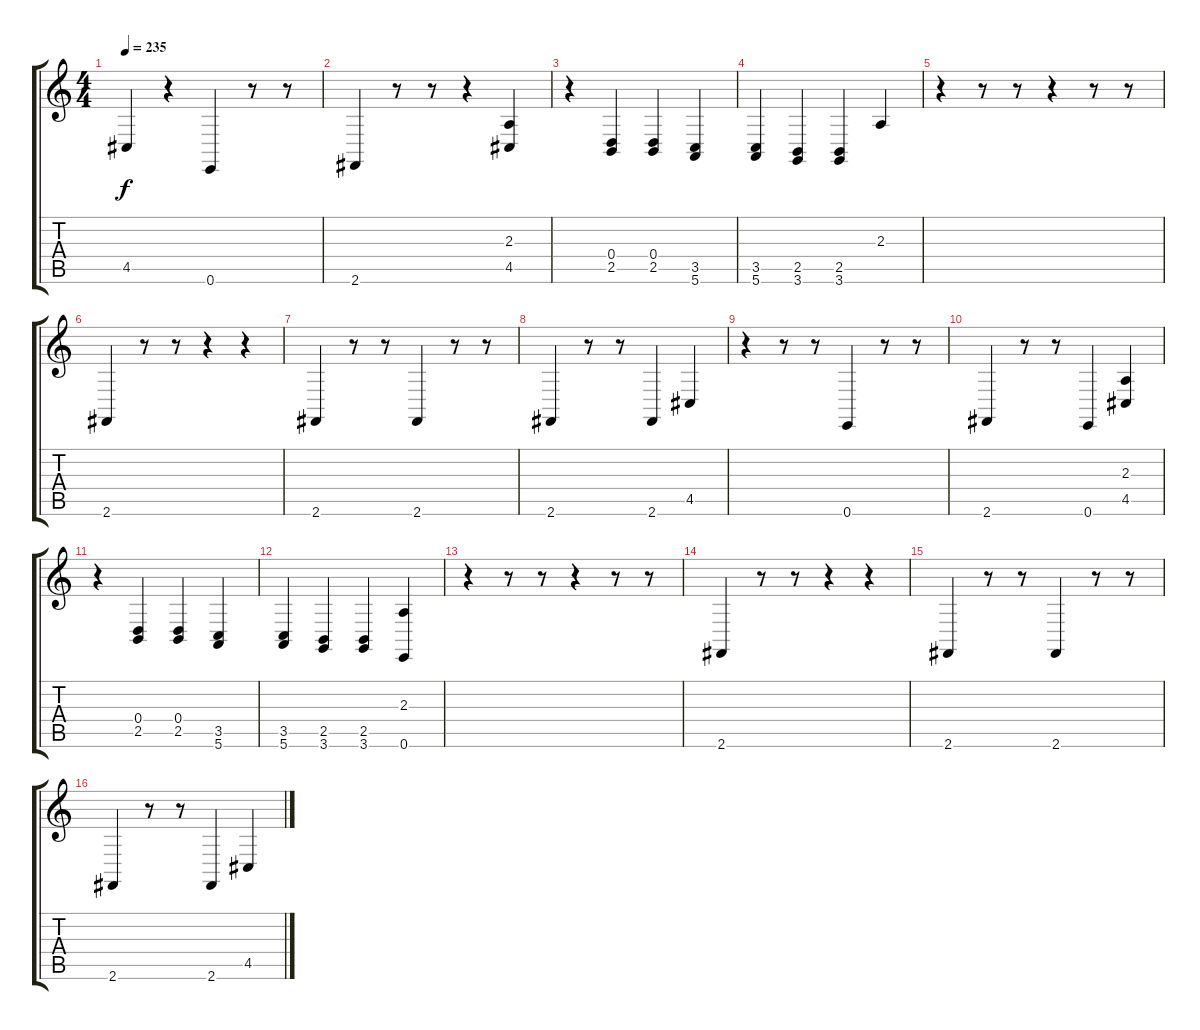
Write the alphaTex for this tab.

\track "" {instrument acousticgrandpiano}
\staff {score tabs}
\tuning (E4 B3 G3 D3 A2 E2) {hide}
\ts (4 4)
\tempo 235
\clef g2
\ks c
4.5.4{dy f} r.4 0.6.4 r.8 r.8 |
2.6.4 r.8 r.8 r.4 (2.3 4.5).4 |
r.4 (0.4 2.5).4 (0.4 2.5).4 (3.5 5.6).4 |
(3.5 5.6).4 (2.5 3.6).4 (2.5 3.6).4 2.3.4 |
r.4 r.8 r.8 r.4 r.8 r.8 |
2.6.4 r.8 r.8 r.4 r.4 |
2.6.4 r.8 r.8 2.6.4 r.8 r.8 |
2.6.4 r.8 r.8 2.6.4 4.5.4 |
r.4 r.8 r.8 0.6.4 r.8 r.8 |
2.6.4 r.8 r.8 0.6.4 (2.3 4.5).4 |
r.4 (0.4 2.5).4 (0.4 2.5).4 (3.5 5.6).4 |
(3.5 5.6).4 (2.5 3.6).4 (2.5 3.6).4 (2.3 0.6).4 |
r.4 r.8 r.8 r.4 r.8 r.8 |
2.6.4 r.8 r.8 r.4 r.4 |
2.6.4 r.8 r.8 2.6.4 r.8 r.8 |
2.6.4 r.8 r.8 2.6.4 4.5.4
